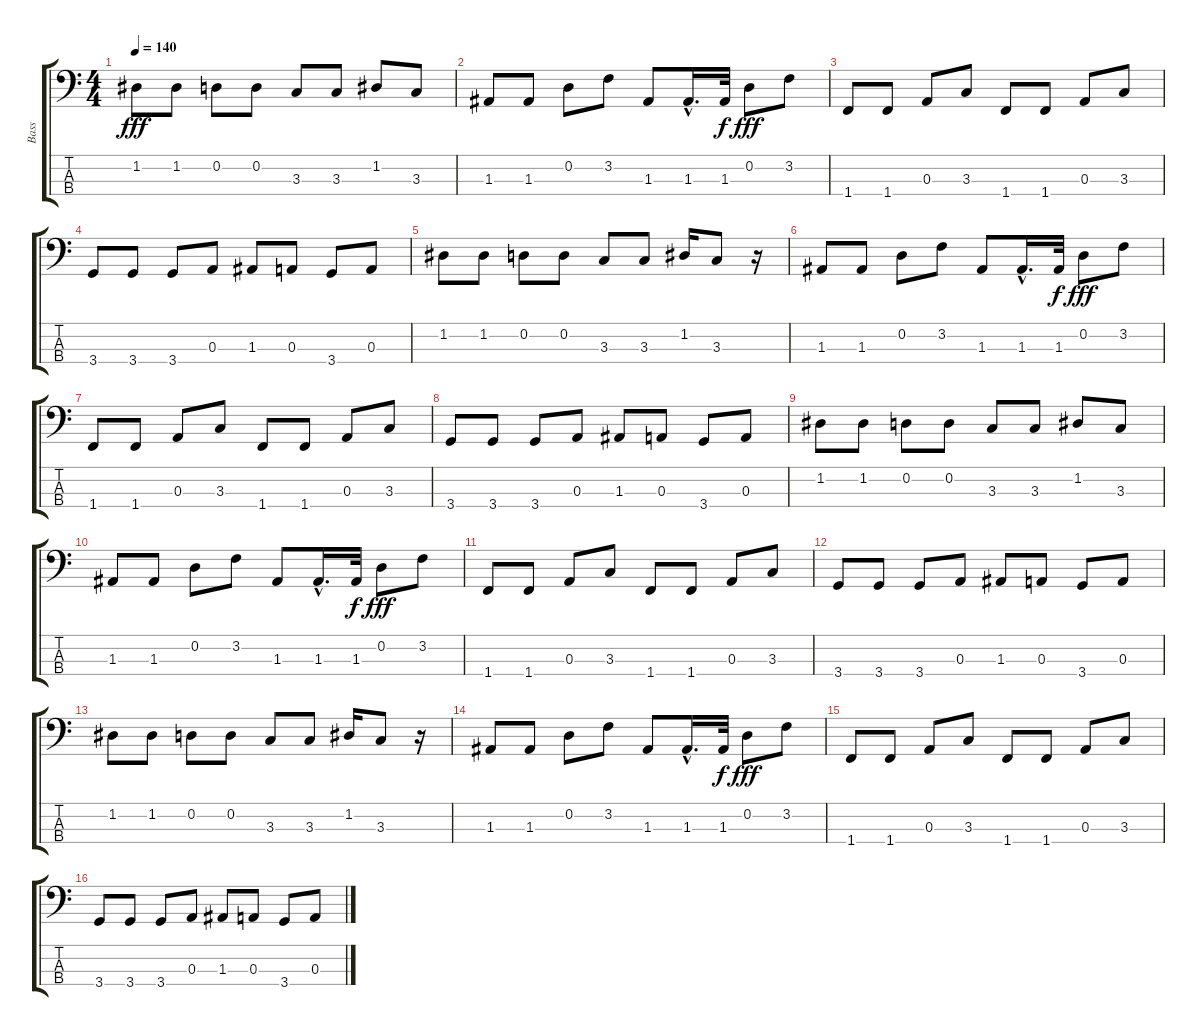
\track ("Bass" "Bass") {instrument electricbasspick}
\staff {score tabs}
\tuning (G2 D2 A1 E1) {hide}
\ts (4 4)
\tempo 140
\clef f4
\ks c
1.2.8{dy fff} 1.2.8 0.2.8 0.2.8 3.3.8 3.3.8 1.2.8 3.3.8 |
1.3.8 1.3.8 0.2.8 3.2.8 1.3.8 1.3{hac}.16{d} 1.3.32{dy f} 0.2.8{dy fff} 3.2.8 |
1.4.8 1.4.8 0.3.8 3.3.8 1.4.8 1.4.8 0.3.8 3.3.8 |
3.4.8 3.4.8 3.4.8 0.3.8 1.3.8 0.3.8 3.4.8 0.3.8 |
1.2.8 1.2.8 0.2.8 0.2.8 3.3.8 3.3.8 1.2.16 3.3.8 r.16 |
1.3.8 1.3.8 0.2.8 3.2.8 1.3.8 1.3{hac}.16{d} 1.3.32{dy f} 0.2.8{dy fff} 3.2.8 |
1.4.8 1.4.8 0.3.8 3.3.8 1.4.8 1.4.8 0.3.8 3.3.8 |
3.4.8 3.4.8 3.4.8 0.3.8 1.3.8 0.3.8 3.4.8 0.3.8 |
1.2.8 1.2.8 0.2.8 0.2.8 3.3.8 3.3.8 1.2.8 3.3.8 |
1.3.8 1.3.8 0.2.8 3.2.8 1.3.8 1.3{hac}.16{d} 1.3.32{dy f} 0.2.8{dy fff} 3.2.8 |
1.4.8 1.4.8 0.3.8 3.3.8 1.4.8 1.4.8 0.3.8 3.3.8 |
3.4.8 3.4.8 3.4.8 0.3.8 1.3.8 0.3.8 3.4.8 0.3.8 |
1.2.8 1.2.8 0.2.8 0.2.8 3.3.8 3.3.8 1.2.16 3.3.8 r.16 |
1.3.8 1.3.8 0.2.8 3.2.8 1.3.8 1.3{hac}.16{d} 1.3.32{dy f} 0.2.8{dy fff} 3.2.8 |
1.4.8 1.4.8 0.3.8 3.3.8 1.4.8 1.4.8 0.3.8 3.3.8 |
3.4.8 3.4.8 3.4.8 0.3.8 1.3.8 0.3.8 3.4.8 0.3.8
